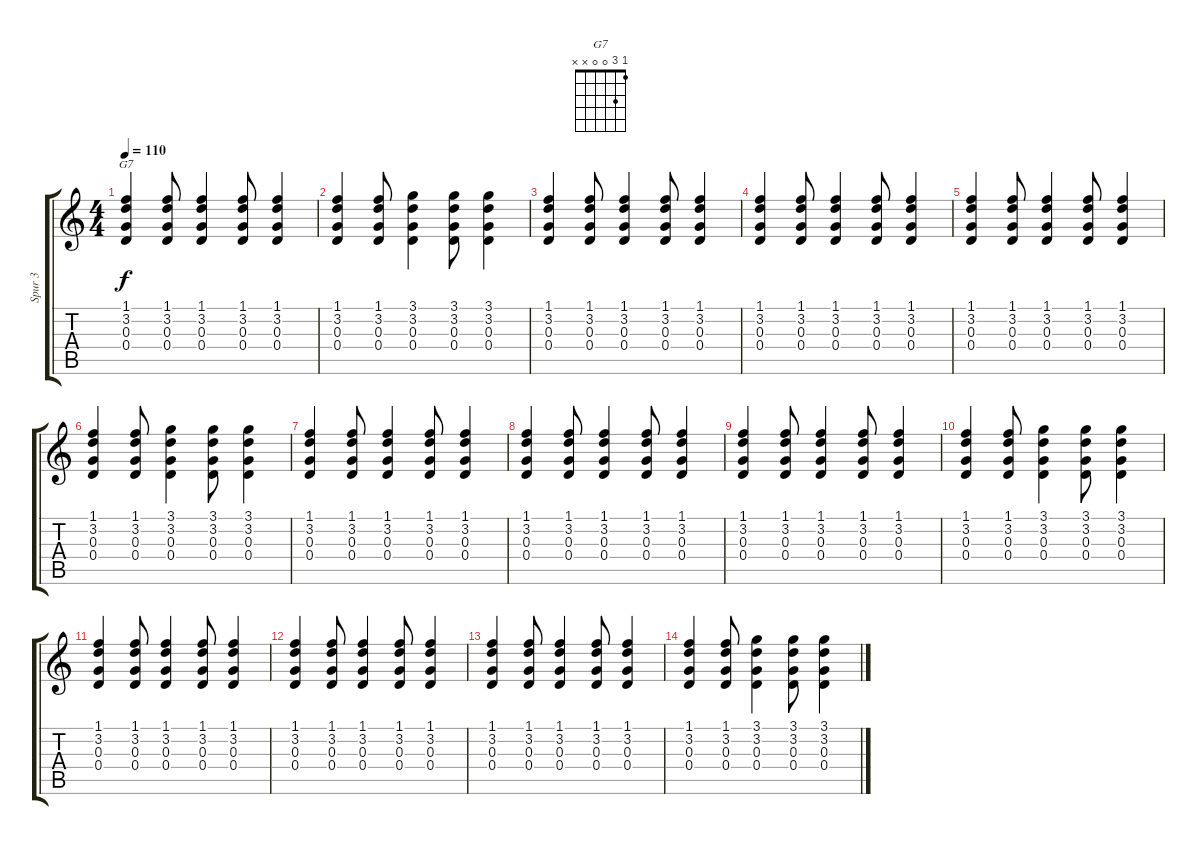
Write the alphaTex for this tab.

\track ("Spur 3" "Spur 3") {mute instrument acousticguitarsteel}
\staff {score tabs}
\tuning (E4 B3 G3 D3 A2 E2) {hide}
\chord ("G7" 1 3 0 0 x x)
\ts (4 4)
\tempo 110
\clef g2
\ks c
(1.1 3.2 0.3 0.4).4{ch "G7" dy f} (1.1 3.2 0.3 0.4).8 (1.1 3.2 0.3 0.4).4 (1.1 3.2 0.3 0.4).8 (1.1 3.2 0.3 0.4).4 |
(1.1 3.2 0.3 0.4).4 (1.1 3.2 0.3 0.4).8 (3.1 3.2 0.3 0.4).4 (3.1 3.2 0.3 0.4).8 (3.1 3.2 0.3 0.4).4 |
(1.1 3.2 0.3 0.4).4 (1.1 3.2 0.3 0.4).8 (1.1 3.2 0.3 0.4).4 (1.1 3.2 0.3 0.4).8 (1.1 3.2 0.3 0.4).4 |
(1.1 3.2 0.3 0.4).4 (1.1 3.2 0.3 0.4).8 (1.1 3.2 0.3 0.4).4 (1.1 3.2 0.3 0.4).8 (1.1 3.2 0.3 0.4).4 |
(1.1 3.2 0.3 0.4).4 (1.1 3.2 0.3 0.4).8 (1.1 3.2 0.3 0.4).4 (1.1 3.2 0.3 0.4).8 (1.1 3.2 0.3 0.4).4 |
(1.1 3.2 0.3 0.4).4 (1.1 3.2 0.3 0.4).8 (3.1 3.2 0.3 0.4).4 (3.1 3.2 0.3 0.4).8 (3.1 3.2 0.3 0.4).4 |
(1.1 3.2 0.3 0.4).4 (1.1 3.2 0.3 0.4).8 (1.1 3.2 0.3 0.4).4 (1.1 3.2 0.3 0.4).8 (1.1 3.2 0.3 0.4).4 |
(1.1 3.2 0.3 0.4).4 (1.1 3.2 0.3 0.4).8 (1.1 3.2 0.3 0.4).4 (1.1 3.2 0.3 0.4).8 (1.1 3.2 0.3 0.4).4 |
(1.1 3.2 0.3 0.4).4 (1.1 3.2 0.3 0.4).8 (1.1 3.2 0.3 0.4).4 (1.1 3.2 0.3 0.4).8 (1.1 3.2 0.3 0.4).4 |
(1.1 3.2 0.3 0.4).4 (1.1 3.2 0.3 0.4).8 (3.1 3.2 0.3 0.4).4 (3.1 3.2 0.3 0.4).8 (3.1 3.2 0.3 0.4).4 |
(1.1 3.2 0.3 0.4).4 (1.1 3.2 0.3 0.4).8 (1.1 3.2 0.3 0.4).4 (1.1 3.2 0.3 0.4).8 (1.1 3.2 0.3 0.4).4 |
(1.1 3.2 0.3 0.4).4 (1.1 3.2 0.3 0.4).8 (1.1 3.2 0.3 0.4).4 (1.1 3.2 0.3 0.4).8 (1.1 3.2 0.3 0.4).4 |
(1.1 3.2 0.3 0.4).4 (1.1 3.2 0.3 0.4).8 (1.1 3.2 0.3 0.4).4 (1.1 3.2 0.3 0.4).8 (1.1 3.2 0.3 0.4).4 |
(1.1 3.2 0.3 0.4).4 (1.1 3.2 0.3 0.4).8 (3.1 3.2 0.3 0.4).4 (3.1 3.2 0.3 0.4).8 (3.1 3.2 0.3 0.4).4
